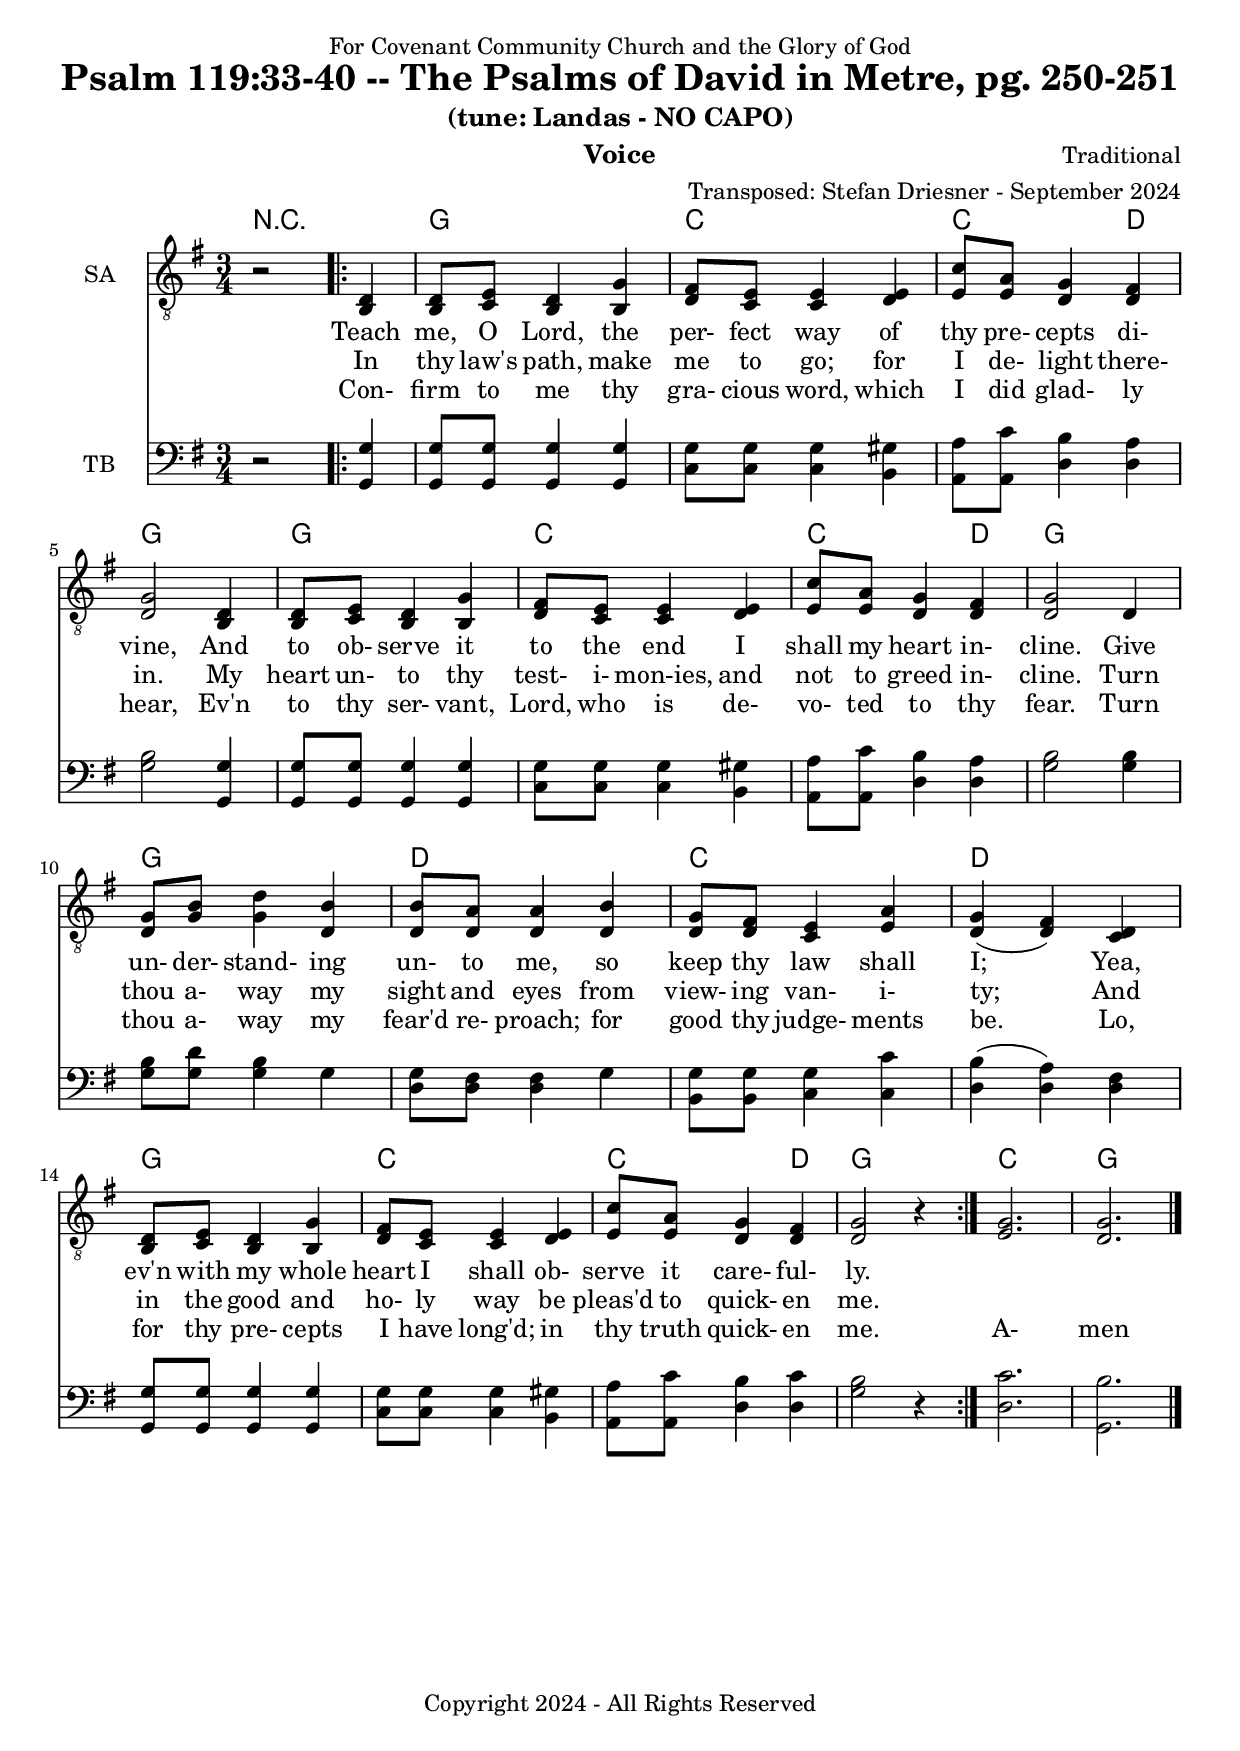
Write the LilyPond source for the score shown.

\version "2.24.1"
\language "english"

% force .mid extension for MIDI file output
#(ly:set-option 'midi-extension "mid")

\header {
  dedication = "For Covenant Community Church and the Glory of God"
  title = "Psalm 119:33-40 -- The Psalms of David in Metre, pg. 250-251"
  subtitle = "(tune: Landas - NO CAPO)"
  instrument = "Voice"
  composer = "Traditional"
  arranger = "Transposed: Stefan Driesner - September 2024"
  meter = ""
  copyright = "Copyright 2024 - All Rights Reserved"
}

global = {
  \key g \major
  \numericTimeSignature
  \time 3/4
}

versesVoiceOne = \lyricmode {
  % Verse 33-34
  Teach me, O Lord, the per- fect way
  of thy pre- cepts di- vine,
  And to ob- serve it to the end
  I shall my heart in- cline.
  Give un- der- stand- ing un- to me,
  so keep thy law shall I;
  Yea, ev'n with my whole heart I shall
  ob- serve it care- ful- ly.
}

versesVoiceTwo = \lyricmode {
  % Verse 35-37
  In thy law's path, make me to go;
  for I de- light there- in.
  My heart un- to thy test- i- mon-ies,
  and not to greed in- cline.
  Turn thou a- way my sight and eyes
  from view- ing van- i- ty;
  And in the good and ho- ly way
  be pleas'd to quick- en me.
}

versesVoiceThree = \lyricmode {
  % Verse 38-40
  Con- firm to me thy gra- cious word,
  which I did glad- ly hear,
  Ev'n to thy ser- vant, Lord, who is
  de- vo- ted to thy fear.
  Turn thou a- way my fear'd re- proach;
  for good thy judge- ments be.
  Lo, for thy pre- cepts I have long'd;
  in thy truth quick- en me.
  A- men
}

% G major  ^\markup { \fret-diagram "6-3;5-2;4-o;3-o;2-3;1-3;" }
% C9 major ^\markup { \fret-diagram "6-o;5-3;4-2;3-o;2-3;1-3;" }
% D major  ^\markup { \fret-diagram "6-x;5-o;4-o;3-2;2-3;1-2;" }

MelodyVoice = \relative c {
  \global
  \dynamicUp
  % Music follows here.
  {
    r2
    \repeat volta 2
    {
      <d >4 |
      <d  >8  <e  >8  <d  >4  <g  >4  |
      <fs >8  <e  >8  <e  >4  <e  >4  |
      <c' >8  <a  >8  <g  >4  <fs >4  |
      <g  >2                  <d  >4  |
      <d  >8  <e  >8  <d  >4  <g  >4  |
      <fs >8  <e  >8  <e  >4  <e  >4  |
      <c' >8  <a  >8  <g  >4  <fs >4  |
      <g  >2                  <d  >4  |
      <g  >8  <b  >8  <d  >4  <b  >4  |
      <b  >8  <a  >8  <a  >4  <b  >4  |
      <g  >8  <fs >8  <e  >4  <a  >4  |
      <g  >4         (<fs >4) <d  >4  |
      <d  >8  <e  >8  <d  >4  <g  >4  |
      <fs >8  <e  >8  <e  >4  <e  >4  |
      <c' >8  <a  >8  <g  >4  <fs >4  |
      <g  >2 r4
    }
  }
  <g>2. <g>2.
  \bar "|."
}

SAVoice = \relative c {
  \global
  \dynamicUp
  % Music follows here.
  {
    r2
    \repeat volta 2
    {
      <b  d >4 |
      <b  d  >8  <c  e  >8  <b  d  >4  <b  g' >4  |
      <d  fs >8  <c  e  >8  <c  e  >4  <d  e  >4  |
      <e  c' >8  <e  a  >8  <d  g  >4  <d  fs >4  |
      <d  g  >2                        <b  d  >4  |
      <b  d  >8  <c  e  >8  <b  d  >4  <b  g' >4  |
      <d  fs >8  <c  e  >8  <c  e  >4  <d  e  >4  |
      <e  c' >8  <e  a  >8  <d  g  >4  <d  fs >4  |
      <d  g  >2                        <d     >4  |
      <d  g  >8  <g  b  >8  <g  d' >4  <d  b' >4  |
      <d  b' >8  <d  a' >8  <d  a' >4  <d  b' >4  |
      <d  g  >8  <d  fs >8  <c  e  >4  <e  a  >4  |
      <d  g  >4            (<d  fs >4) <c  d  >4  |
      <b  d  >8  <c  e  >8  <b  d  >4  <b  g' >4  |
      <d  fs >8  <c  e  >8  <c  e  >4  <d  e  >4  |
      <e  c' >8  <e  a  >8  <d  g  >4  <d  fs >4  |
      <d  g  >2 r4
    }
  }
  <e  g  >2. <d  g  >2.
  \bar "|."
}

TBVoice = \relative c {
  \global
  \dynamicUp
  % Music follows here.
  {
    r2
    \repeat volta 2
    {
      <g  g' >4 |
      <g  g' >8  <g  g' >8  <g  g' >4  <g  g' >4  |
      <c  g' >8  <c  g' >8  <c  g' >4  <b  gs'>4  |
      <a  a' >8  <a  c' >8  <d  b' >4  <d  a' >4  |
      <g  b  >2                        <g, g' >4  |
      <g  g' >8  <g  g' >8  <g  g' >4  <g  g' >4  |
      <c  g' >8  <c  g' >8  <c  g' >4  <b  gs'>4  |
      <a  a' >8  <a  c' >8  <d  b' >4  <d  a' >4  |
      <g  b  >2                        <g  b  >4  |
      <g  b  >8  <g  d' >8  <g  b  >4  <g     >4  |
      <d  g  >8  <d  fs >8  <d  fs >4  <g     >4  |
      <b, g' >8  <b  g' >8  <c  g' >4  <c  c' >4  |
      <d  b'  >4           (<d  a' >4) <d  fs >4  |
      <g, g'  >8 <g  g' >8  <g  g' >4  <g  g' >4  |
      <c  g' >8  <c  g' >8  <c  g' >4  <b  gs'>4  |
      <a  a' >8  <a  c' >8  <d  b' >4  <d  c' >4  |
      <g  b  >2 r4
    }
  }
  <d  c'  >2. <g,  b'  >2.
  \bar "|."
}

Chords = \new ChordNames {
  \chordmode {
    r2.
    <g>2. <c>2. <c>2  <d>4 <g>2.
    <g>2. <c>2. <c>2  <d>4 <g>2.
    <g>2. <d>2. <c>2.      <d>2. 
    <g>2. <c>2. <c>2  <d>4 <g>2.
    <c>  <g>
  }
}

MelodyVoicePart = \new Staff \with {
  instrumentName = "Melody"
  midiInstrument = "Voice Oohs"
} { \clef "treble_8" \MelodyVoice }
\addlyrics { \versesVoiceOne }
\addlyrics { \versesVoiceTwo }
\addlyrics { \versesVoiceThree }

SAVoicePart = \new Staff \with {
  instrumentName = "SA"
  midiInstrument = "Voice Oohs"
} { \clef "treble_8" \SAVoice }
\addlyrics { \versesVoiceOne }
\addlyrics { \versesVoiceTwo }
\addlyrics { \versesVoiceThree }

TBVoicePart = \new Staff \with {
  instrumentName = "TB"
  midiInstrument = "Voice Oohs"
} { \clef bass \TBVoice }

\score {
  <<
    \Chords
    % \MelodyVoicePart    
    \SAVoicePart
    \TBVoicePart
  >>
  \layout { }
  \midi {
    \context {
      \Score
      tempoWholesPerMinute = #(ly:make-moment 100 2)
    }
  }
}

%\markup {
%  \fill-line {
%    {
%      \column {
%        \left-align {
%	  "    Amen"
%        }
%      }
%    }
%  }
%}